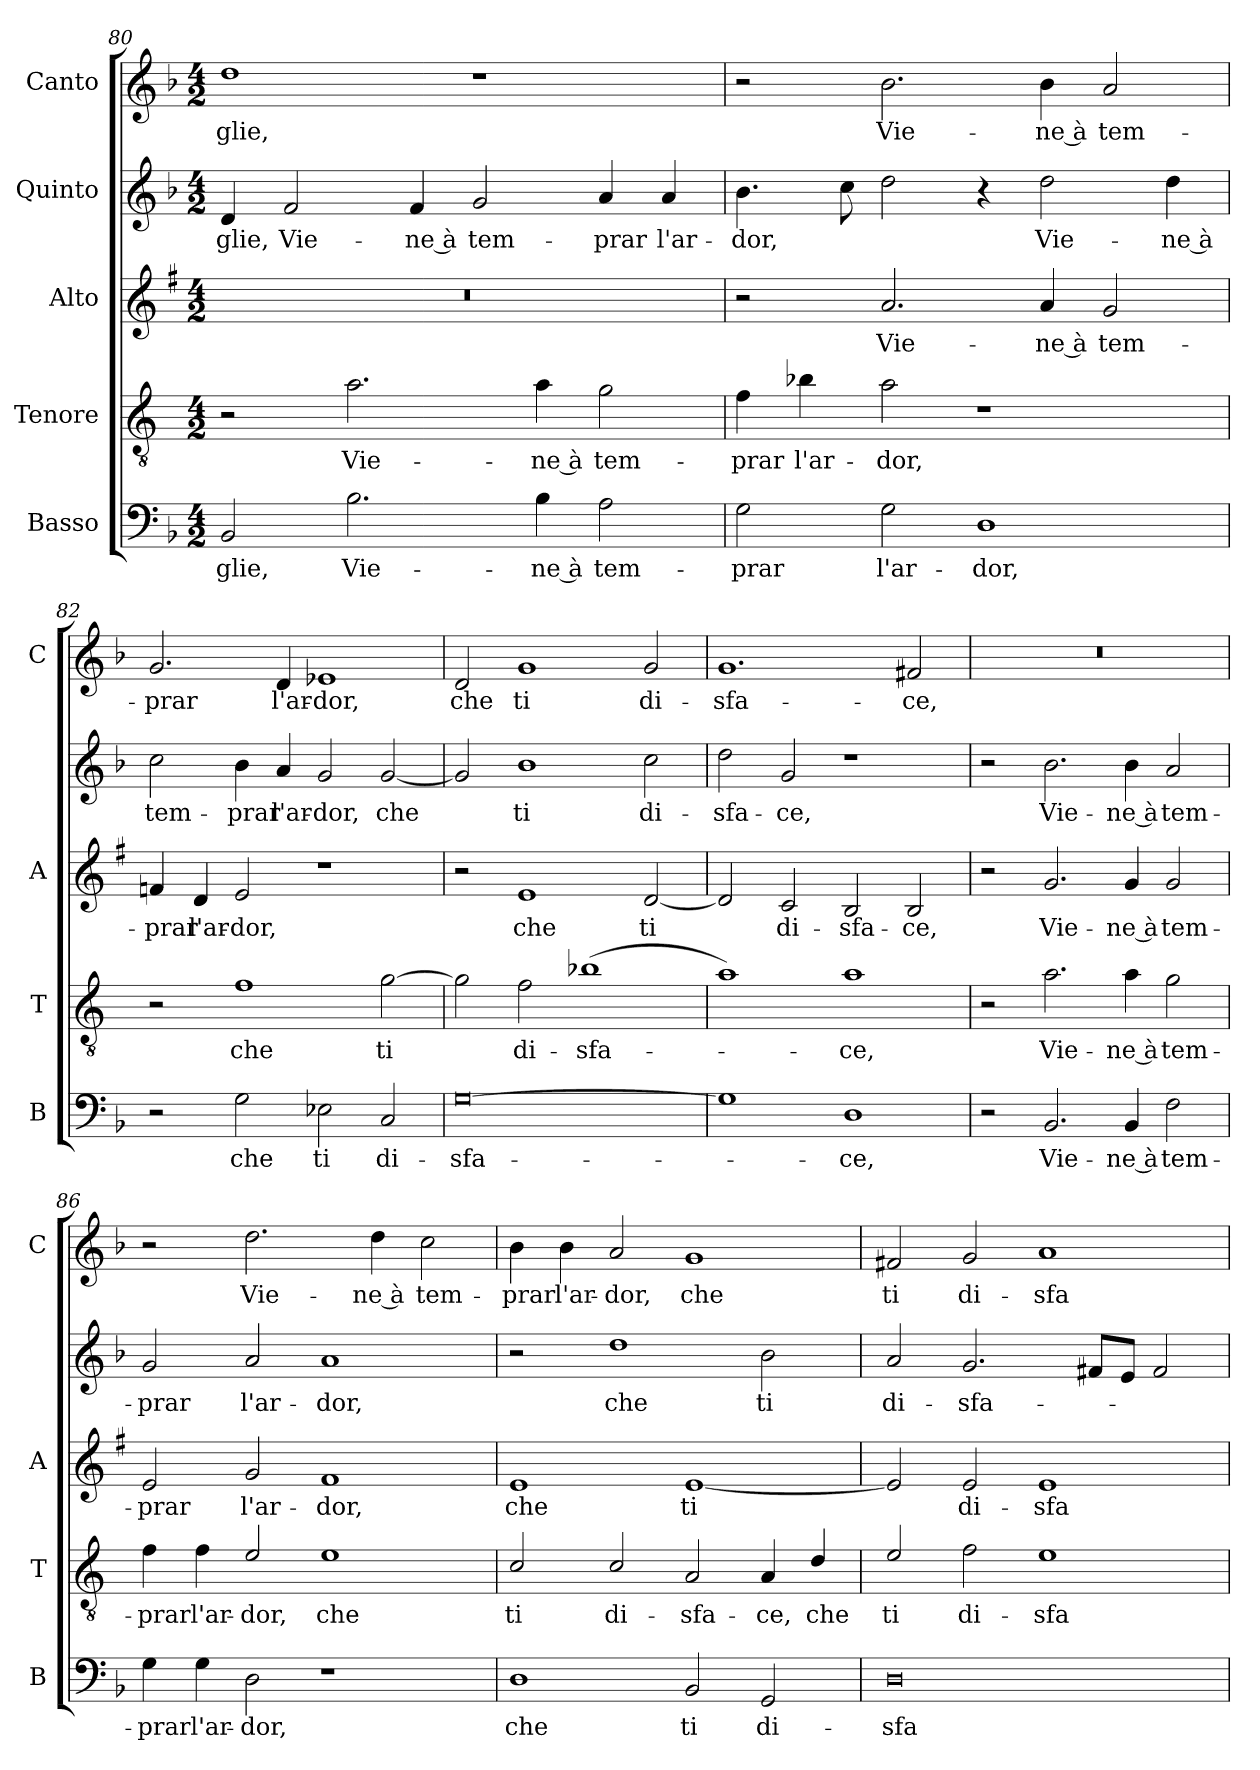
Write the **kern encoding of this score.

**kern	**text	**kern	**text	**kern	**text	**kern	**text	**kern	**text
*part5	*part5	*part4	*part4	*part3	*part3	*part2	*part2	*part1	*part1
*staff5	*staff5	*staff4	*staff4	*staff3	*staff3	*staff2	*staff2	*staff1	*staff1
*I"Basso	*	*I"Tenore	*	*I"Alto	*	*I"Quinto	*	*I"Canto	*
*I'B	*	*I'T	*	*I'A	*	*	*	*I'C	*
!!LO:PB:g=z
*clefF4	*	*clefGv2	*	*clefG2	*	*clefG2	*	*clefG2	*
*	*	*ITrd4c7	*	*ITrd1c2	*	*	*	*	*
*k[b-]	*	*k[b-]	*	*k[b-]	*	*k[b-]	*	*k[b-]	*
*F:	*	*F:	*	*F:	*	*F:	*	*F:	*
*M4/2	*	*M4/2	*	*M4/2	*	*M4/2	*	*M4/2	*
=80	=80	=80	=80	=80	=80	=80	=80	=80	=80
!	!LO:LY:b	!	!	!	!	!	!LO:LY:b	!	!LO:LY:b
2BB-/	-glie,	2r	.	0r	.	4d/	-glie,	1dd	-glie,
!	!	!	!	!	!	!	!LO:LY:b	!	!
.	.	.	.	.	.	2f/	Vie-	.	.
!	!LO:LY:b	!	!LO:LY:b	!	!	!	!	!	!
2.B-\	Vie-	2.d\	Vie-	.	.	.	.	.	.
!	!	!	!	!	!	!	!LO:LY:b	!	!
.	.	.	.	.	.	4f/	-ne à	.	.
!	!	!	!	!	!	!	!LO:LY:b	!	!
.	.	.	.	.	.	2g/	tem-	1r	.
!	!LO:LY:b	!	!LO:LY:b	!	!	!	!	!	!
4B-\	-ne à	4d\	-ne à	.	.	.	.	.	.
!	!LO:LY:b	!	!LO:LY:b	!	!	!	!LO:LY:b	!	!
2A\	tem-	2c\	tem-	.	.	4a/	-prar	.	.
!	!	!	!	!	!	!	!LO:LY:b	!	!
.	.	.	.	.	.	4a/	l'ar-	.	.
=81	=81	=81	=81	=81	=81	=81	=81	=81	=81
!	!LO:LY:b	!	!LO:LY:b	!	!	!	!LO:LY:b	!	!
2G\	-prar	4B-\	-prar	2r	.	4.b-\	-dor,	2r	.
!	!	!	!LO:LY:b	!	!	!	!	!	!
.	.	4e-X\	l'ar-	.	.	.	.	.	.
.	.	.	.	.	.	8cc\	.	.	.
!	!LO:LY:b	!	!LO:LY:b	!	!LO:LY:b	!	!	!	!LO:LY:b
2G\	l'ar-	2d\	-dor,	2.g/	Vie-	2dd\	.	2.b-\	Vie-
!	!LO:LY:b	!	!	!	!	!	!	!	!
1D	-dor,	1r	.	.	.	4r	.	.	.
!	!	!	!	!	!LO:LY:b	!	!LO:LY:b	!	!LO:LY:b
.	.	.	.	4g/	-ne à	2dd\	Vie-	4b-\	-ne à
!	!	!	!	!	!LO:LY:b	!	!	!	!LO:LY:b
.	.	.	.	2f/	tem-	.	.	2a/	tem-
!	!	!	!	!	!	!	!LO:LY:b	!	!
.	.	.	.	.	.	4dd\	-ne à	.	.
=82	=82	=82	=82	=82	=82	=82	=82	=82	=82
!	!	!	!	!	!LO:LY:b	!	!LO:LY:b	!	!LO:LY:b
2r	.	2r	.	4e-X/	-prar	2cc\	tem-	2.g/	-prar
!	!	!	!	!	!LO:LY:b	!	!	!	!
.	.	.	.	4c/	l'ar-	.	.	.	.
!	!LO:LY:b	!	!LO:LY:b	!	!LO:LY:b	!	!LO:LY:b	!	!
2G\	che	1B-	che	2d/	-dor,	4b-\	-prar	.	.
!	!	!	!	!	!	!	!LO:LY:b	!	!LO:LY:b
.	.	.	.	.	.	4a/	l'ar-	4d/	l'ar-
!	!LO:LY:b	!	!	!	!	!	!LO:LY:b	!	!LO:LY:b
2E-X\	ti	.	.	1r	.	2g/	-dor,	1e-X	-dor,
!	!LO:LY:b	!	!LO:LY:b	!	!	!	!LO:LY:b	!	!
2C/	di-	[2c\	ti	.	.	[2g/	che	.	.
=83	=83	=83	=83	=83	=83	=83	=83	=83	=83
!	!LO:LY:b	!	!	!	!	!	!	!	!LO:LY:b
[0G	-sfa-	2c\]	.	2r	.	2g/]	.	2d/	che
!	!	!	!LO:LY:b	!	!LO:LY:b	!	!LO:LY:b	!	!LO:LY:b
.	.	2B-\	di-	1d	che	1b-	ti	1g	ti
!	!	!	!LO:LY:b	!	!	!	!	!	!
.	.	(>1e-X	-sfa-	.	.	.	.	.	.
!	!	!	!	!	!LO:LY:b	!	!LO:LY:b	!	!LO:LY:b
.	.	.	.	[2c/	ti	2cc\	di-	2g/	di-
=84	=84	=84	=84	=84	=84	=84	=84	=84	=84
!	!	!	!	!	!	!	!LO:LY:b	!	!LO:LY:b
1G]	.	1d)	.	2c/]	.	2dd\	-sfa-	1.g	-sfa-
!	!	!	!	!	!LO:LY:b	!	!LO:LY:b	!	!
.	.	.	.	2B-/	di-	2g/	-ce,	.	.
!	!LO:LY:b	!	!LO:LY:b	!	!LO:LY:b	!	!	!	!
1D	-ce,	1d	-ce,	2A/	-sfa-	1r	.	.	.
!	!	!	!	!	!LO:LY:b	!	!	!	!LO:LY:b
.	.	.	.	2A/	-ce,	.	.	2f#X/	-ce,
!!LO:LB:g=z
=85	=85	=85	=85	=85	=85	=85	=85	=85	=85
2r	.	2r	.	2r	.	2r	.	0r	.
!	!LO:LY:b	!	!LO:LY:b	!	!LO:LY:b	!	!LO:LY:b	!	!
2.BB-/	Vie-	2.d\	Vie-	2.f/	Vie-	2.b-\	Vie-	.	.
!	!LO:LY:b	!	!LO:LY:b	!	!LO:LY:b	!	!LO:LY:b	!	!
4BB-/	-ne à	4d\	-ne à	4f/	-ne à	4b-\	-ne à	.	.
!	!LO:LY:b	!	!LO:LY:b	!	!LO:LY:b	!	!LO:LY:b	!	!
2F\	tem-	2c\	tem-	2f/	tem-	2a/	tem-	.	.
=86	=86	=86	=86	=86	=86	=86	=86	=86	=86
!	!LO:LY:b	!	!LO:LY:b	!	!LO:LY:b	!	!LO:LY:b	!	!
4G\	-prar	4B-\	-prar	2d/	-prar	2g/	-prar	2r	.
!	!LO:LY:b	!	!LO:LY:b	!	!	!	!	!	!
4G\	l'ar-	4B-\	l'ar-	.	.	.	.	.	.
!	!LO:LY:b	!	!LO:LY:b	!	!LO:LY:b	!	!LO:LY:b	!	!LO:LY:b
2D\	-dor,	2A/	-dor,	2f/	l'ar-	2a/	l'ar-	2.dd\	Vie-
!	!	!	!LO:LY:b	!	!LO:LY:b	!	!LO:LY:b	!	!
1r	.	1A	che	1e	-dor,	1a	-dor,	.	.
!	!	!	!	!	!	!	!	!	!LO:LY:b
.	.	.	.	.	.	.	.	4dd\	-ne à
!	!	!	!	!	!	!	!	!	!LO:LY:b
.	.	.	.	.	.	.	.	2cc\	tem-
=87	=87	=87	=87	=87	=87	=87	=87	=87	=87
!	!LO:LY:b	!	!LO:LY:b	!	!LO:LY:b	!	!	!	!LO:LY:b
1D	che	2F/	ti	1d	che	2r	.	4b-\	-prar
!	!	!	!	!	!	!	!	!	!LO:LY:b
.	.	.	.	.	.	.	.	4b-\	l'ar-
!	!	!	!LO:LY:b	!	!	!	!LO:LY:b	!	!LO:LY:b
.	.	2F/	di-	.	.	1dd	che	2a/	-dor,
!	!LO:LY:b	!	!LO:LY:b	!	!LO:LY:b	!	!	!	!LO:LY:b
2BB-/	ti	2D/	-sfa-	[1d	ti	.	.	1g	che
!	!LO:LY:b	!	!LO:LY:b	!	!	!	!LO:LY:b	!	!
2GG/	di-	4D/	-ce,	.	.	2b-\	ti	.	.
!	!	!	!LO:LY:b	!	!	!	!	!	!
.	.	4G/	che	.	.	.	.	.	.
=88	=88	=88	=88	=88	=88	=88	=88	=88	=88
!	!LO:LY:b	!	!LO:LY:b	!	!	!	!LO:LY:b	!	!LO:LY:b
0D	-sfa-	2A/	ti	2d/]	.	2a/	di-	2f#X/	ti
!	!	!	!LO:LY:b	!	!LO:LY:b	!	!LO:LY:b	!	!LO:LY:b
.	.	2B-\	di-	2d/	di-	2.g/	-sfa-	2g/	di-
!	!	!	!LO:LY:b	!	!LO:LY:b	!	!	!	!LO:LY:b
.	.	1A	-sfa-	1d	-sfa-	.	.	1a	-sfa-
.	.	.	.	.	.	8f#X/L	.	.	.
.	.	.	.	.	.	8e/J	.	.	.
.	.	.	.	.	.	2f#/	.	.	.
=	=	=	=	=	=	=	=	=	=
*-	*-	*-	*-	*-	*-	*-	*-	*-	*-
